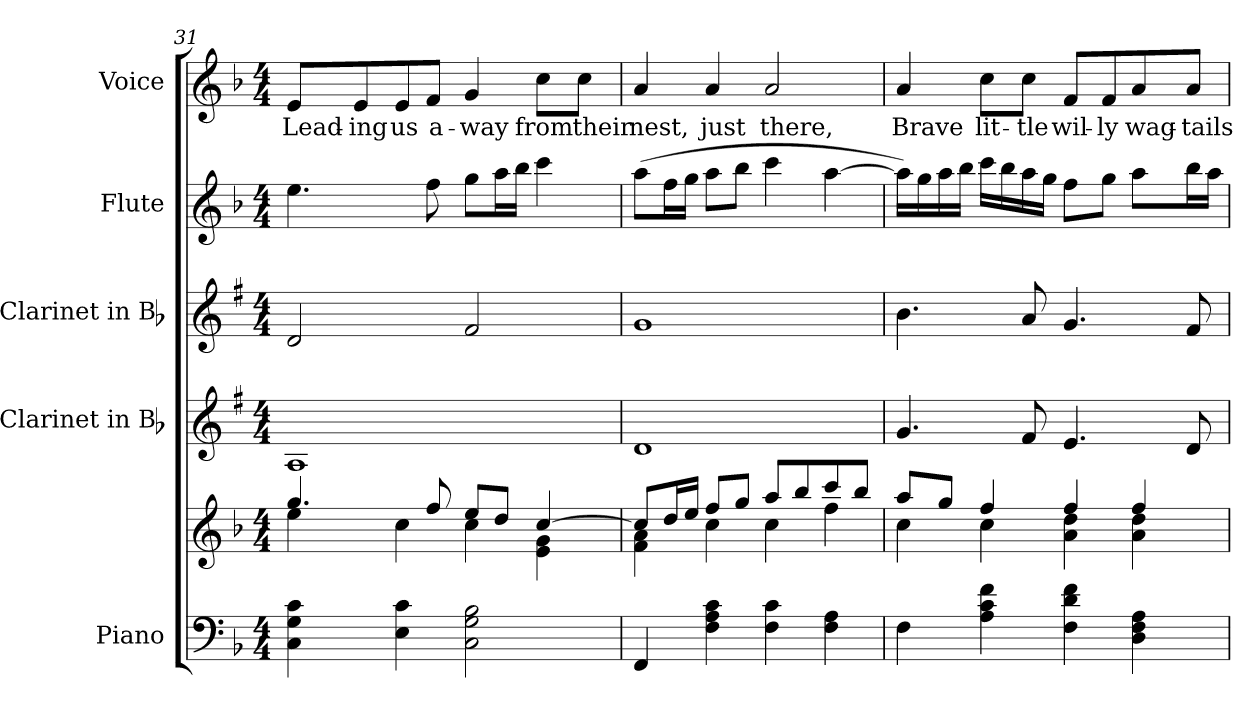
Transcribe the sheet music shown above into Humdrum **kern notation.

**kern	**kern	**kern	**kern	**kern	**kern	**text
*part5	*part5	*part4	*part3	*part2	*part1	*part1
*staff6	*staff5	*staff4	*staff3	*staff2	*staff1	*staff1
*I"Piano	*	*I"Clarinet in Bb	*I"Clarinet in Bb	*I"Flute	*I"Voice	*
*I'Pno.	*	*I'Cl.	*I'Cl.	*I'Fl.	*I'Voice	*
*clefF4	*clefG2	*clefG2	*clefG2	*clefG2	*clefG2	*
*	*	*ITrd1c2	*ITrd1c2	*	*	*
*k[b-]	*k[b-]	*k[b-]	*k[b-]	*k[b-]	*k[b-]	*
*F:	*F:	*F:	*F:	*F:	*F:	*
*M4/4	*M4/4	*M4/4	*M4/4	*M4/4	*M4/4	*
=31	=31	=31	=31	=31	=31	=31
*	*^	*	*	*	*	*
!	!	!	!	!	!	!	!LO:LY:b:color=#000000
4Ci\ 4Gi 4ci	4.ggi/	4eei\	1Gi	2ci/	4.eei\	8ei/L	Lead-
!	!	!	!	!	!	!	!LO:LY:b:color=#000000
.	.	.	.	.	.	8ei/	-ing
!	!	!	!	!	!	!	!LO:LY:b:color=#000000
4Ei\ 4ci	.	4cci\	.	.	.	8ei/	us
!	!	!	!	!	!	!	!LO:LY:b:color=#000000
.	8ffi/	.	.	.	8ffi\	8fi/J	a-
!	!	!	!	!	!	!	!LO:LY:b:color=#000000
2Ci\ 2Gi 2B-i	8eei/L	4cci\	.	2ei/	8ggi\L	4gi/	-way
.	8ddi/J	.	.	.	16aai\L	.	.
.	.	.	.	.	16bb-i\JJ	.	.
!	!	!	!	!	!	!	!LO:LY:b:color=#000000
.	[4cci/	4ei\ 4gi	.	.	4ccci\	8cci\L	from
!	!	!	!	!	!	!	!LO:LY:b:color=#000000
.	.	.	.	.	.	8cci\J	their
!!LO:PB:g=z
=32	=32	=32	=32	=32	=32	=32	=32
!	!	!	!	!	!	!	!LO:LY:b:color=#000000
4FFi/	8cci/L]	4fi\ 4ai	1ci	1fi	(8aai\L	4ai/	nest,
.	16ddi/L	.	.	.	16ffi\L	.	.
.	16eei/JJ	.	.	.	16ggi\JJ	.	.
!	!	!	!	!	!	!	!LO:LY:b:color=#000000
4Fi\ 4Ai 4ci	8ffi/L	4cci\	.	.	8aai\L	4ai/	just
.	8ggi/J	.	.	.	8bb-i\J	.	.
!	!	!	!	!	!	!	!LO:LY:b:color=#000000
4Fi\ 4ci	8aai/L	4cci\	.	.	4ccci\	2ai/	there,
.	8bb-i/	.	.	.	.	.	.
4Fi\ 4Ai	8ccci/	4ffi\	.	.	[4aai\	.	.
.	8bb-i/J	.	.	.	.	.	.
=33	=33	=33	=33	=33	=33	=33	=33
!	!	!	!	!	!	!	!LO:LY:b:color=#000000
4Fi\	8aai/L	4cci\	4.fi/	4.ai\	16aai\LL])	4ai/	Brave
.	.	.	.	.	16ggi\	.	.
.	8ggi/J	.	.	.	16aai\	.	.
.	.	.	.	.	16bb-i\JJ	.	.
!	!	!	!	!	!	!	!LO:LY:b:color=#000000
4Ai\ 4ci 4fi	4ffi/	4cci\	.	.	16ccci\LL	8cci\L	lit-
.	.	.	.	.	16bb-i\	.	.
!	!	!	!	!	!	!	!LO:LY:b:color=#000000
.	.	.	8ei/	8gi/	16aai\	8cci\J	-tle
.	.	.	.	.	16ggi\JJ	.	.
!	!	!	!	!	!	!	!LO:LY:b:color=#000000
4Fi\ 4di 4fi	4ffi/	4ai\ 4ddi	4.di/	4.fi/	8ffi\L	8fi/L	wil-
!	!	!	!	!	!	!	!LO:LY:b:color=#000000
.	.	.	.	.	8ggi\J	8fi/	-ly
!	!	!	!	!	!	!	!LO:LY:b:color=#000000
4Di\ 4Fi 4Ai	4ffi/	4ai\ 4ddi	.	.	8aai\L	8ai/	wag-
!	!	!	!	!	!	!	!LO:LY:b:color=#000000
.	.	.	8ci/	8ei/	16bb-i\L	8ai/J	-tails
.	.	.	.	.	16aai\JJ	.	.
*	*v	*v	*	*	*	*	*
=	=	=	=	=	=	=
*-	*-	*-	*-	*-	*-	*-
